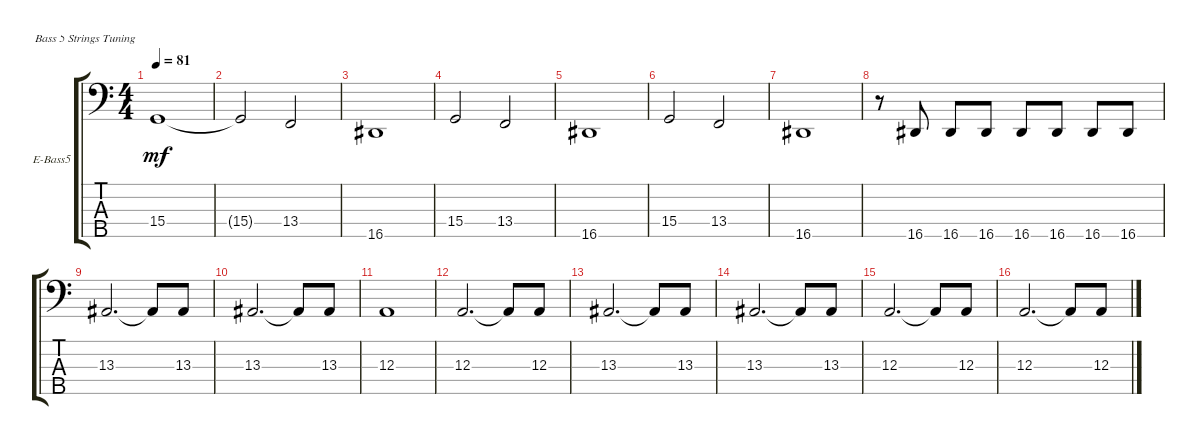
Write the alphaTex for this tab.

\bracketExtendMode groupsimilarinstruments
\firstSystemTrackNameOrientation horizontal
\otherSystemsTrackNameOrientation horizontal
\track ("Sting 5 Bass" "E-Bass5") {instrument electricbassfinger}
\staff {score tabs}
\tuning (G2 D2 A1 E1 B0)
\displaytranspose 0
\ts (4 4)
\tempo 81
\clef f4
\scale
0.333333
\ks c
15.4.1{dy mf} |
\scale
0.333333 15.4{t}.2 13.4.2 |
\scale
0.333333 16.5.1 |
\scale
0.333333 15.4.2 13.4.2 |
\scale
0.333333 16.5.1 |
\scale
0.333333 15.4.2 13.4.2 |
\scale
0.333333 16.5.1 |
\scale
0.333333 r.8 16.5.8 16.5.8 16.5.8 16.5.8 16.5.8 16.5.8 16.5.8 |
\scale
0.333333 13.3.2{d} 13.3{t}.8 13.3.8 |
\scale
0.333333 13.3.2{d} 13.3{t}.8 13.3.8 |
\scale
0.333333 12.3.1 |
\scale
0.333333 12.3.2{d} 12.3{t}.8 12.3.8 |
\scale
0.333333 13.3.2{d} 13.3{t}.8 13.3.8 |
\scale
0.333333 13.3.2{d} 13.3{t}.8 13.3.8 |
\scale
0.333333 12.3.2{d} 12.3{t}.8 12.3.8 |
\scale
0.333333 12.3.2{d} 12.3{t}.8 12.3.8
